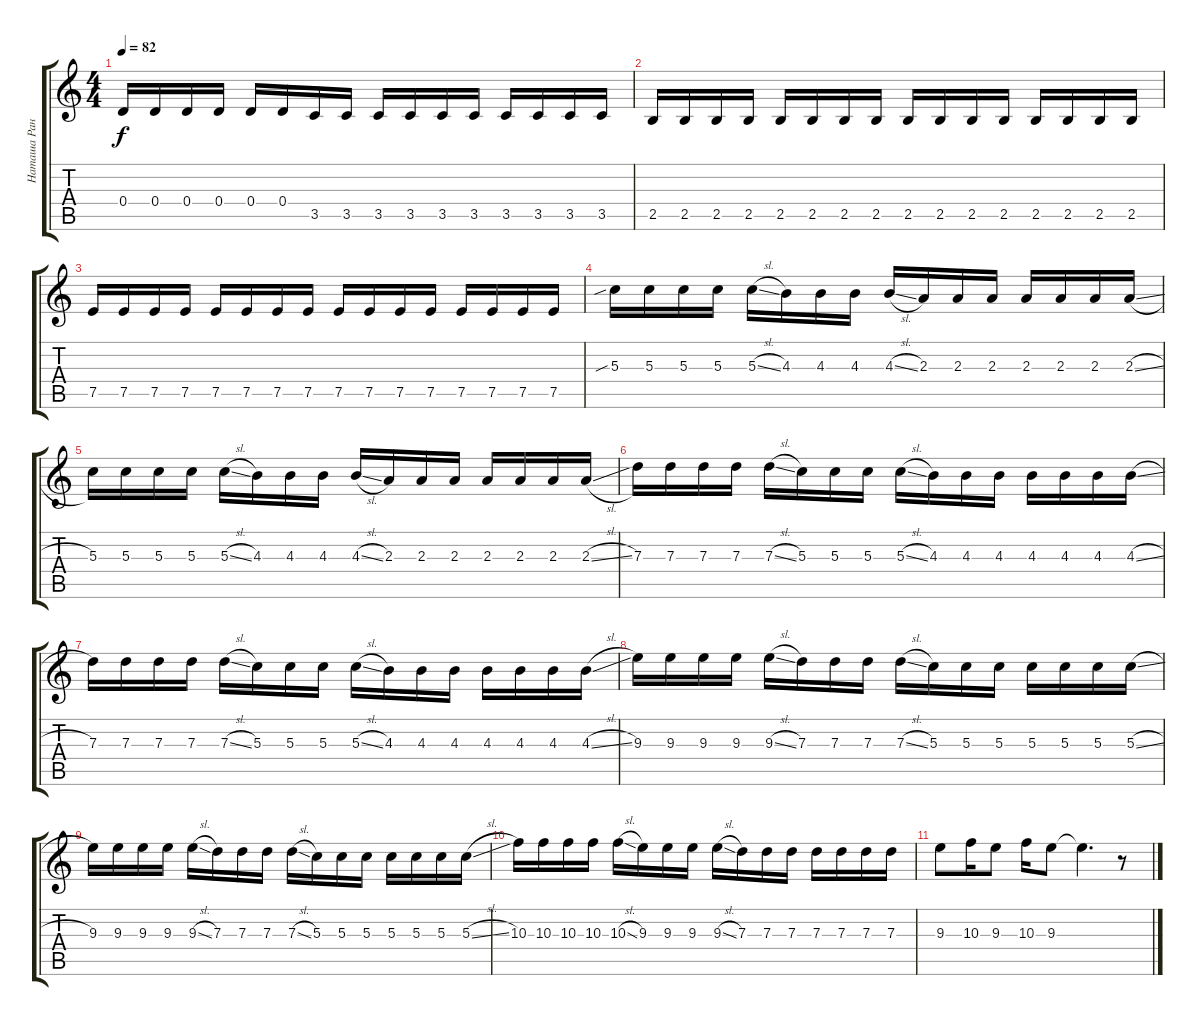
\track ("Наташа Ранетка" "Наташа Ран") {instrument distortionguitar}
\staff {score tabs}
\tuning (E4 B3 G3 D3 A2 E2) {hide}
\ts (4 4)
\tempo 82
\clef g2
\ks c
0.4.16{dy f} 0.4.16 0.4.16 0.4.16 0.4.16 0.4.16 3.5.16 3.5.16 3.5.16 3.5.16 3.5.16 3.5.16 3.5.16 3.5.16 3.5.16 3.5.16 |
2.5.16 2.5.16 2.5.16 2.5.16 2.5.16 2.5.16 2.5.16 2.5.16 2.5.16 2.5.16 2.5.16 2.5.16 2.5.16 2.5.16 2.5.16 2.5.16 |
7.5.16 7.5.16 7.5.16 7.5.16 7.5.16 7.5.16 7.5.16 7.5.16 7.5.16 7.5.16 7.5.16 7.5.16 7.5.16 7.5.16 7.5.16 7.5.16 |
5.3{sib}.16{volume 3} 5.3.16 5.3.16 5.3.16 5.3{sl}.16 4.3.16 4.3.16 4.3.16 4.3{sl}.16 2.3.16 2.3.16 2.3.16 2.3.16 2.3.16 2.3.16 2.3{sl}.16 |
5.3.16 5.3.16 5.3.16 5.3.16 5.3{sl}.16 4.3.16 4.3.16 4.3.16 4.3{sl}.16 2.3.16 2.3.16 2.3.16 2.3.16 2.3.16 2.3.16 2.3{sl}.16 |
7.3.16 7.3.16 7.3.16 7.3.16 7.3{sl}.16 5.3.16 5.3.16 5.3.16 5.3{sl}.16 4.3.16 4.3.16 4.3.16 4.3.16 4.3.16 4.3.16 4.3{sl}.16 |
7.3.16 7.3.16 7.3.16 7.3.16 7.3{sl}.16 5.3.16 5.3.16 5.3.16 5.3{sl}.16 4.3.16 4.3.16 4.3.16 4.3.16 4.3.16 4.3.16 4.3{sl}.16 |
9.3.16 9.3.16 9.3.16 9.3.16 9.3{sl}.16 7.3.16 7.3.16 7.3.16 7.3{sl}.16 5.3.16 5.3.16 5.3.16 5.3.16 5.3.16 5.3.16 5.3{sl}.16 |
9.3.16 9.3.16 9.3.16 9.3.16 9.3{sl}.16 7.3.16 7.3.16 7.3.16 7.3{sl}.16 5.3.16 5.3.16 5.3.16 5.3.16 5.3.16 5.3.16 5.3{sl}.16 |
10.3.16 10.3.16 10.3.16 10.3.16 10.3{sl}.16 9.3.16 9.3.16 9.3.16 9.3{sl}.16 7.3.16 7.3.16 7.3.16 7.3.16 7.3.16 7.3.16 7.3.16 |
9.3.8 10.3.16 9.3.8 10.3.16 9.3.8 9.3{t}.4{d} r.8
